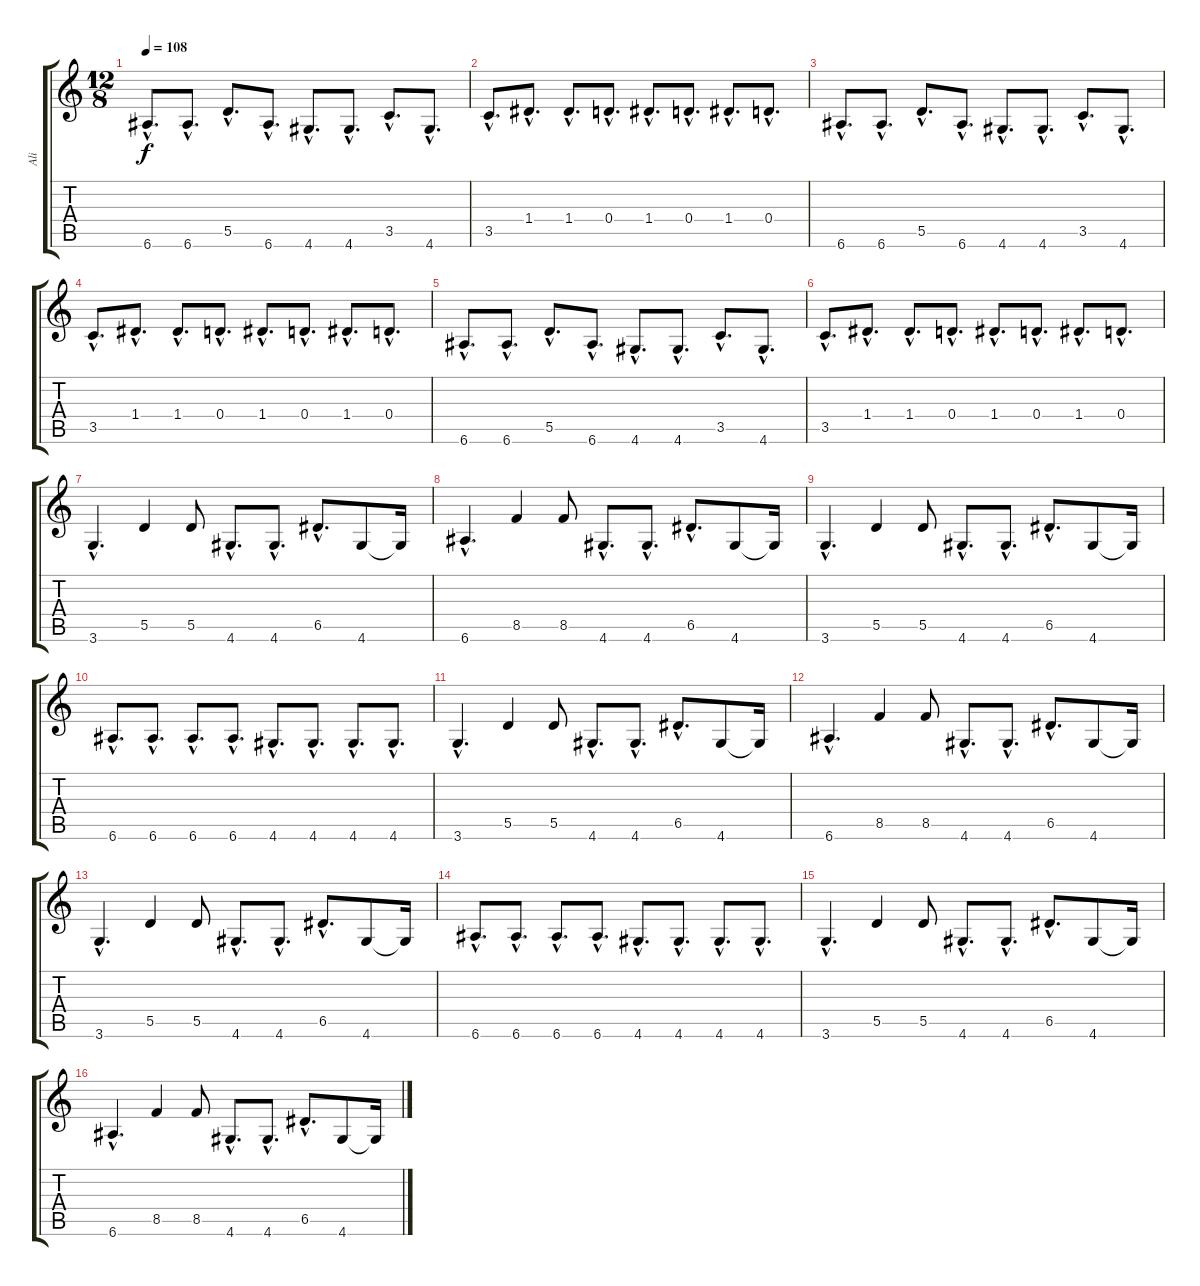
\track ("Ali" "Ali") {instrument acousticbass}
\staff {score tabs}
\tuning (E4 B3 G3 D3 A2 E2) {hide}
\ts (12 8)
\tempo 108
\clef g2
\ks c
6.6{hac}.8{d dy f} 6.6{hac}.8{d} 5.5{hac}.8{d} 6.6{hac}.8{d} 4.6{hac}.8{d} 4.6{hac}.8{d} 3.5{hac}.8{d} 4.6{hac}.8{d} |
3.5{hac}.8{d} 1.4{hac}.8{d} 1.4{hac}.8{d} 0.4{hac}.8{d} 1.4{hac}.8{d} 0.4{hac}.8{d} 1.4{hac}.8{d} 0.4{hac}.8{d} |
6.6{hac}.8{d} 6.6{hac}.8{d} 5.5{hac}.8{d} 6.6{hac}.8{d} 4.6{hac}.8{d} 4.6{hac}.8{d} 3.5{hac}.8{d} 4.6{hac}.8{d} |
3.5{hac}.8{d} 1.4{hac}.8{d} 1.4{hac}.8{d} 0.4{hac}.8{d} 1.4{hac}.8{d} 0.4{hac}.8{d} 1.4{hac}.8{d} 0.4{hac}.8{d} |
6.6{hac}.8{d} 6.6{hac}.8{d} 5.5{hac}.8{d} 6.6{hac}.8{d} 4.6{hac}.8{d} 4.6{hac}.8{d} 3.5{hac}.8{d} 4.6{hac}.8{d} |
3.5{hac}.8{d} 1.4{hac}.8{d} 1.4{hac}.8{d} 0.4{hac}.8{d} 1.4{hac}.8{d} 0.4{hac}.8{d} 1.4{hac}.8{d} 0.4{hac}.8{d} |
3.6{hac}.4{d} 5.5.4 5.5.8 4.6{hac}.8{d} 4.6{hac}.8{d} 6.5{hac}.8{d} 4.6.8 4.6{t}.16 |
6.6{hac}.4{d} 8.5.4 8.5.8 4.6{hac}.8{d} 4.6{hac}.8{d} 6.5{hac}.8{d} 4.6.8 4.6{t}.16 |
3.6{hac}.4{d} 5.5.4 5.5.8 4.6{hac}.8{d} 4.6{hac}.8{d} 6.5{hac}.8{d} 4.6.8 4.6{t}.16 |
6.6{hac}.8{d} 6.6{hac}.8{d} 6.6{hac}.8{d} 6.6{hac}.8{d} 4.6{hac}.8{d} 4.6{hac}.8{d} 4.6{hac}.8{d} 4.6{hac}.8{d} |
3.6{hac}.4{d} 5.5.4 5.5.8 4.6{hac}.8{d} 4.6{hac}.8{d} 6.5{hac}.8{d} 4.6.8 4.6{t}.16 |
6.6{hac}.4{d} 8.5.4 8.5.8 4.6{hac}.8{d} 4.6{hac}.8{d} 6.5{hac}.8{d} 4.6.8 4.6{t}.16 |
3.6{hac}.4{d} 5.5.4 5.5.8 4.6{hac}.8{d} 4.6{hac}.8{d} 6.5{hac}.8{d} 4.6.8 4.6{t}.16 |
6.6{hac}.8{d} 6.6{hac}.8{d} 6.6{hac}.8{d} 6.6{hac}.8{d} 4.6{hac}.8{d} 4.6{hac}.8{d} 4.6{hac}.8{d} 4.6{hac}.8{d} |
3.6{hac}.4{d} 5.5.4 5.5.8 4.6{hac}.8{d} 4.6{hac}.8{d} 6.5{hac}.8{d} 4.6.8 4.6{t}.16 |
6.6{hac}.4{d} 8.5.4 8.5.8 4.6{hac}.8{d} 4.6{hac}.8{d} 6.5{hac}.8{d} 4.6.8 4.6{t}.16
